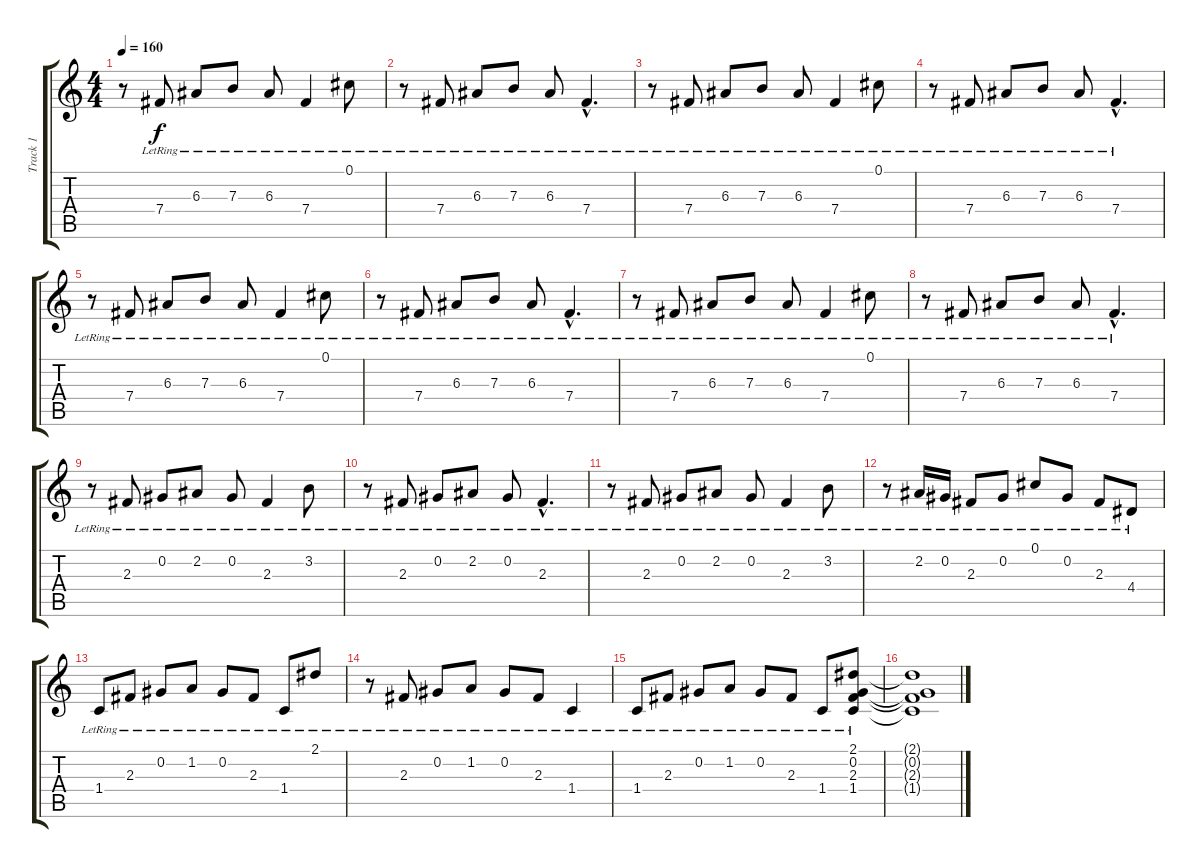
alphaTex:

\track ("Track 1" "Track 1") {instrument distortionguitar}
\staff {score tabs}
\tuning (Db4 Ab3 E3 B2 Gb2 Db2) {hide}
\ts (4 4)
\tempo 160
\clef g2
\ks c
r.8{dy f} 7.4{lr}.8 6.3{lr}.8 7.3{lr}.8 6.3{lr}.8 7.4{lr}.4 0.1{lr}.8 |
r.8 7.4{lr}.8 6.3{lr}.8 7.3{lr}.8 6.3{lr}.8 7.4{hac lr}.4{d} |
r.8 7.4{lr}.8 6.3{lr}.8 7.3{lr}.8 6.3{lr}.8 7.4{lr}.4 0.1{lr}.8 |
r.8 7.4{lr}.8 6.3{lr}.8 7.3{lr}.8 6.3{lr}.8 7.4{hac lr}.4{d} |
r.8 7.4{lr}.8 6.3{lr}.8 7.3{lr}.8 6.3{lr}.8 7.4{lr}.4 0.1{lr}.8 |
r.8 7.4{lr}.8 6.3{lr}.8 7.3{lr}.8 6.3{lr}.8 7.4{hac lr}.4{d} |
r.8 7.4{lr}.8 6.3{lr}.8 7.3{lr}.8 6.3{lr}.8 7.4{lr}.4 0.1{lr}.8 |
r.8 7.4{lr}.8 6.3{lr}.8 7.3{lr}.8 6.3{lr}.8 7.4{hac lr}.4{d} |
r.8 2.3{lr}.8 0.2{lr}.8 2.2{lr}.8 0.2{lr}.8 2.3{lr}.4 3.2{lr}.8 |
r.8 2.3{lr}.8 0.2{lr}.8 2.2{lr}.8 0.2{lr}.8 2.3{hac lr}.4{d} |
r.8 2.3{lr}.8 0.2{lr}.8 2.2{lr}.8 0.2{lr}.8 2.3{lr}.4 3.2{lr}.8 |
r.8 2.2{lr}.16 0.2{lr}.16 2.3{lr}.8 0.2{lr}.8 0.1{lr}.8 0.2{lr}.8 2.3{lr}.8 4.4{lr}.8 |
1.4{lr}.8 2.3{lr}.8 0.2{lr}.8 1.2{lr}.8 0.2{lr}.8 2.3{lr}.8 1.4{lr}.8 2.1{lr}.8 |
r.8 2.3{lr}.8 0.2{lr}.8 1.2{lr}.8 0.2{lr}.8 2.3{lr}.8 1.4{lr}.4 |
1.4{lr}.8 2.3{lr}.8 0.2{lr}.8 1.2{lr}.8 0.2{lr}.8 2.3{lr}.8 1.4{lr}.8 (2.1{lr} 0.2{lr} 2.3{lr} 1.4{lr}).8 |
(2.1{t} 0.2{t} 2.3{t} 1.4{t}).1
